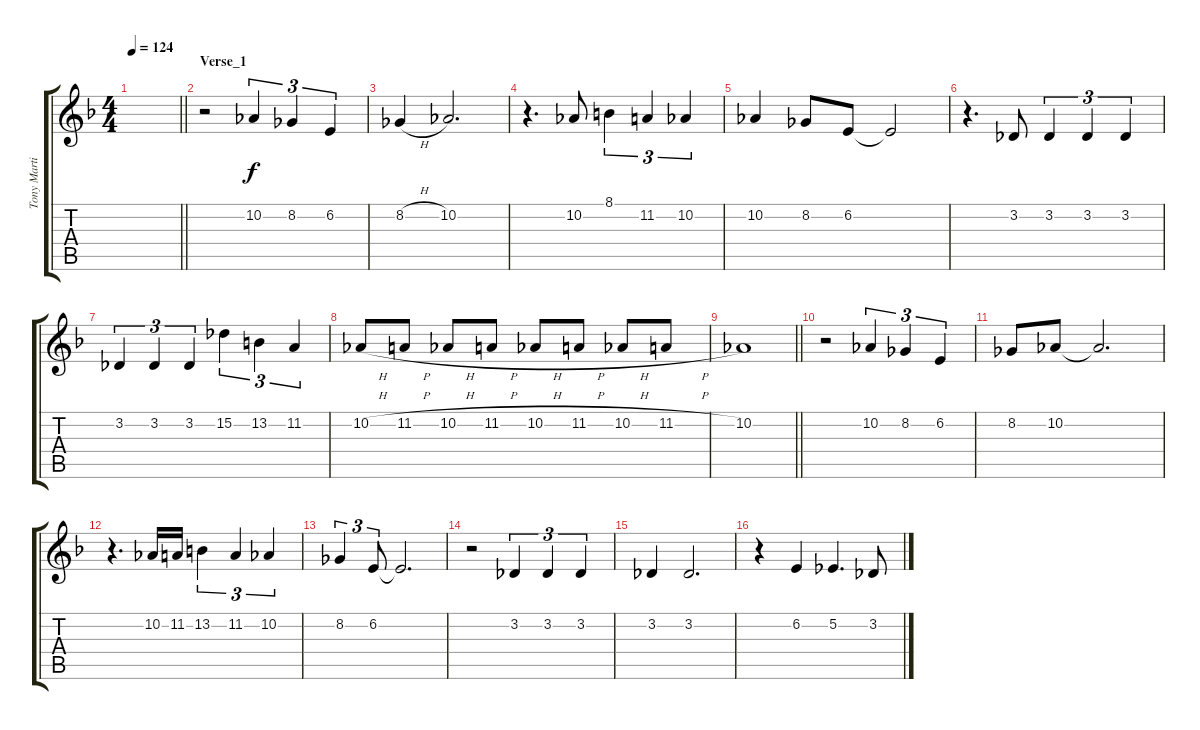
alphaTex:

\track ("Tony Martin" "Tony Marti") {instrument stringensemble1}
\staff {score tabs}
\tuning (Eb4 Bb3 Gb3 Db3 Ab2 Eb2) {hide}
\ts (4 4)
\tempo 124
\clef g2
\barLineRight lightlight
\ks f
|
\section ("" "Verse_1")
r.2 10.2.4{tu (3 2)} 8.2.4{tu (3 2)} 6.2.4{tu (3 2)} |
8.2{h}.4 10.2.2{d} |
r.4{d} 10.2.8 8.1.4{tu (3 2)} 11.2.4{tu (3 2)} 10.2.4{tu (3 2)} |
10.2.4 8.2.8 6.2.8 6.2{t}.2 |
r.4{d} 3.2.8 3.2.4{tu (3 2)} 3.2.4{tu (3 2)} 3.2.4{tu (3 2)} |
3.2.4{tu (3 2)} 3.2.4{tu (3 2)} 3.2.4{tu (3 2)} 15.2.4{tu (3 2)} 13.2.4{tu (3 2)} 11.2.4{tu (3 2)} |
10.2{h}.8 11.2{h}.8 10.2{h}.8 11.2{h}.8 10.2{h}.8 11.2{h}.8 10.2{h}.8 11.2{h}.8 |
\barLineRight lightlight
10.2.1 |
r.2 10.2.4{tu (3 2)} 8.2.4{tu (3 2)} 6.2.4{tu (3 2)} |
8.2.8 10.2.8 10.2{t}.2{d} |
r.4{d} 10.2.16 11.2.16 13.2.4{tu (3 2)} 11.2.4{tu (3 2)} 10.2.4{tu (3 2)} |
8.2.4{tu (3 2)} 6.2.8{tu (3 2)} 6.2{t}.2{d} |
r.2 3.2.4{tu (3 2)} 3.2.4{tu (3 2)} 3.2.4{tu (3 2)} |
3.2.4 3.2.2{d} |
r.4 6.2.4 5.2.4{d} 3.2.8
